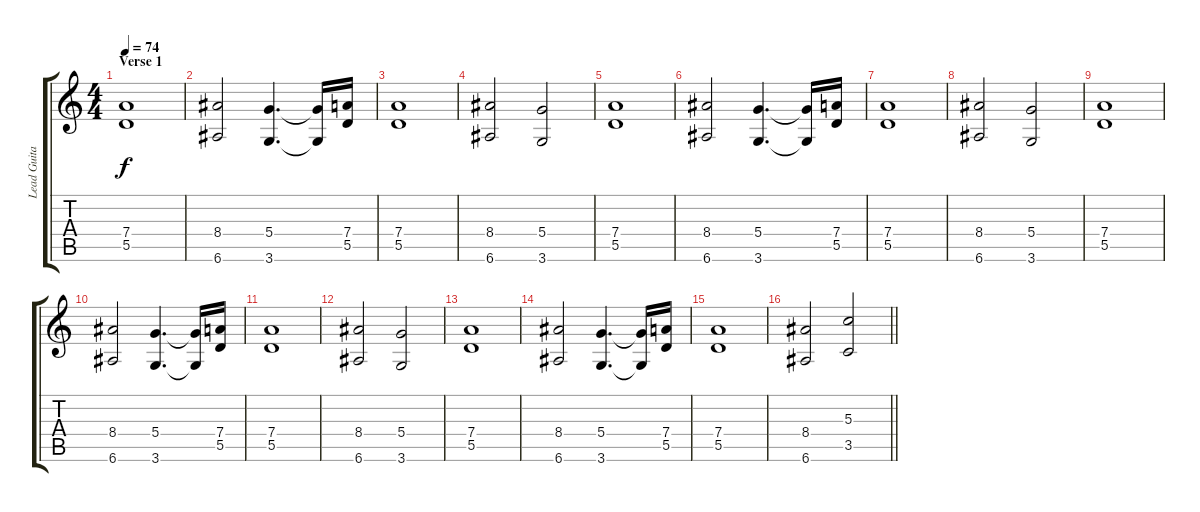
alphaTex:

\track ("Lead Guitar" "Lead Guita") {instrument distortionguitar}
\staff {score tabs}
\tuning (E4 B3 G3 D3 A2 E2) {hide}
\ts (4 4)
\section ("" "Verse 1")
\tempo 74
\clef g2
\ks c
(7.4 5.5).1{dy f} |
(8.4 6.6).2 (5.4 3.6).4{d} (5.4{t} 3.6{t}).16 (7.4 5.5).16 |
(7.4 5.5).1 |
(8.4 6.6).2 (5.4 3.6).2 |
(7.4 5.5).1 |
(8.4 6.6).2 (5.4 3.6).4{d} (5.4{t} 3.6{t}).16 (7.4 5.5).16 |
(7.4 5.5).1 |
(8.4 6.6).2 (5.4 3.6).2 |
(7.4 5.5).1 |
(8.4 6.6).2 (5.4 3.6).4{d} (5.4{t} 3.6{t}).16 (7.4 5.5).16 |
(7.4 5.5).1 |
(8.4 6.6).2 (5.4 3.6).2 |
(7.4 5.5).1 |
(8.4 6.6).2 (5.4 3.6).4{d} (5.4{t} 3.6{t}).16 (7.4 5.5).16 |
(7.4 5.5).1 |
\barLineRight lightlight
(8.4 6.6).2 (5.3 3.5).2
